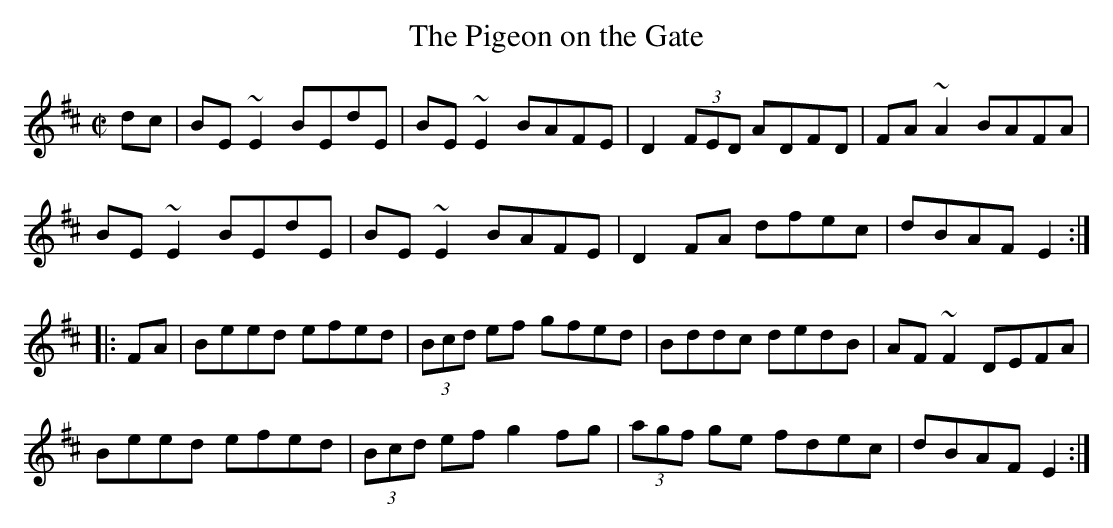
X:1
T:Pigeon on the Gate, The
M:C|
L:1/8
K:Edor
dc|BE~E2 BEdE|BE~E2 BAFE|D2 (3FED ADFD|FA~A2 BAFA|
BE~E2 BEdE|BE~E2 BAFE|D2FA dfec|dBAF E2:|
|:FA|Beed efed|(3Bcd ef gfed|Bddc dedB|AF~F2 DEFA|
Beed efed|(3Bcd ef g2fg|(3agf ge fdec|dBAF E2:|
